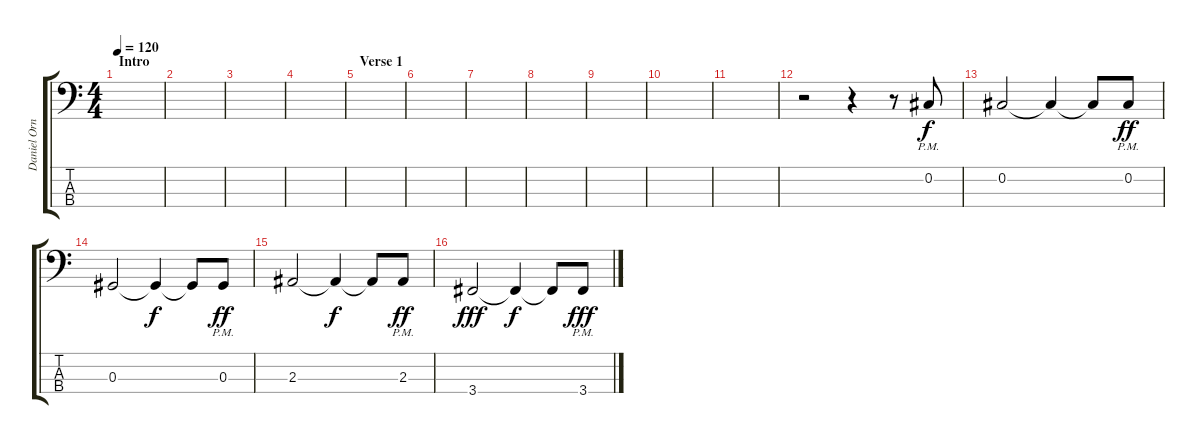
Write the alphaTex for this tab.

\track ("Daniel Ornellas - Bass" "Daniel Orn") {instrument electricbassfinger}
\staff {score tabs}
\tuning (Gb2 Db2 Ab1 Eb1) {hide}
\ts (4 4)
\section ("" "Intro")
\tempo 120
\clef f4
\ks c
|
|
|
|
\section ("" "Verse 1")
|
|
|
|
|
|
|
r.2 r.4 r.8 0.2{pm}.8 |
0.2.2 0.2{t}.4{dy f} 0.2{t}.8 0.2{pm}.8{dy ff} |
0.3.2 0.3{t}.4{dy f} 0.3{t}.8 0.3{pm}.8{dy ff} |
2.3.2 2.3{t}.4{dy f} 2.3{t}.8 2.3{pm}.8{dy ff} |
3.4.2{dy fff} 3.4{t}.4{dy f} 3.4{t}.8 3.4{pm}.8{dy fff}
